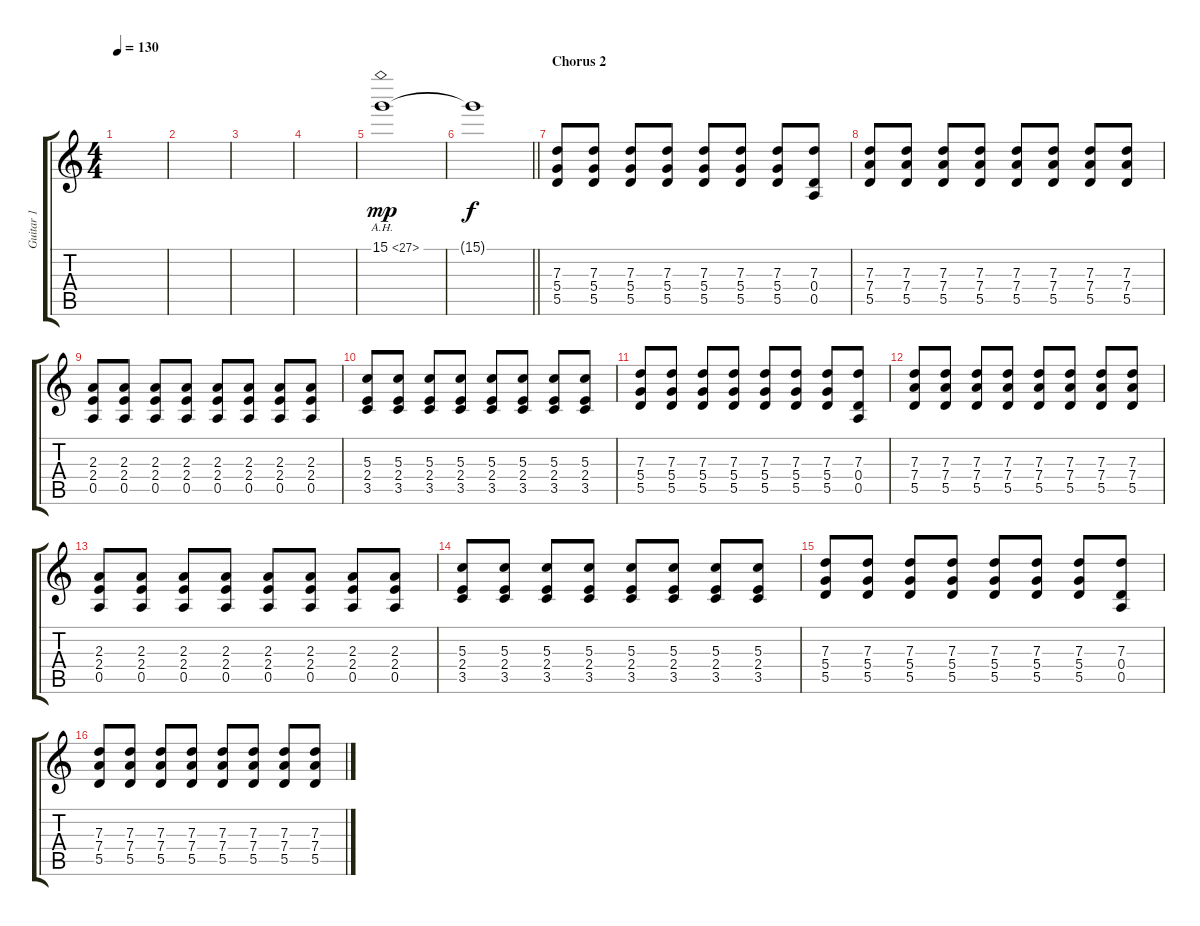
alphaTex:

\track ("Guitar 1" "Guitar 1") {instrument distortionguitar}
\staff {score tabs}
\tuning (E4 B3 G3 D3 A2 D2) {hide}
\ts (4 4)
\tempo 130
\clef g2
\ks c
|
|
|
|
15.1{ah 12}.1{dy mp volume 10} |
\barLineRight lightlight
15.1{t}.1{dy f} |
\section ("" "Chorus 2")
(7.3 5.4 5.5).8 (7.3 5.4 5.5).8 (7.3 5.4 5.5).8 (7.3 5.4 5.5).8 (7.3 5.4 5.5).8 (7.3 5.4 5.5).8 (7.3 5.4 5.5).8 (7.3 0.4 0.5).8 |
(7.3 7.4 5.5).8 (7.3 7.4 5.5).8 (7.3 7.4 5.5).8 (7.3 7.4 5.5).8 (7.3 7.4 5.5).8 (7.3 7.4 5.5).8 (7.3 7.4 5.5).8 (7.3 7.4 5.5).8 |
(2.3 2.4 0.5).8 (2.3 2.4 0.5).8 (2.3 2.4 0.5).8 (2.3 2.4 0.5).8 (2.3 2.4 0.5).8 (2.3 2.4 0.5).8 (2.3 2.4 0.5).8 (2.3 2.4 0.5).8 |
(5.3 2.4 3.5).8 (5.3 2.4 3.5).8 (5.3 2.4 3.5).8 (5.3 2.4 3.5).8 (5.3 2.4 3.5).8 (5.3 2.4 3.5).8 (5.3 2.4 3.5).8 (5.3 2.4 3.5).8 |
(7.3 5.4 5.5).8 (7.3 5.4 5.5).8 (7.3 5.4 5.5).8 (7.3 5.4 5.5).8 (7.3 5.4 5.5).8 (7.3 5.4 5.5).8 (7.3 5.4 5.5).8 (7.3 0.4 0.5).8 |
(7.3 7.4 5.5).8 (7.3 7.4 5.5).8 (7.3 7.4 5.5).8 (7.3 7.4 5.5).8 (7.3 7.4 5.5).8 (7.3 7.4 5.5).8 (7.3 7.4 5.5).8 (7.3 7.4 5.5).8 |
(2.3 2.4 0.5).8 (2.3 2.4 0.5).8 (2.3 2.4 0.5).8 (2.3 2.4 0.5).8 (2.3 2.4 0.5).8 (2.3 2.4 0.5).8 (2.3 2.4 0.5).8 (2.3 2.4 0.5).8 |
(5.3 2.4 3.5).8 (5.3 2.4 3.5).8 (5.3 2.4 3.5).8 (5.3 2.4 3.5).8 (5.3 2.4 3.5).8 (5.3 2.4 3.5).8 (5.3 2.4 3.5).8 (5.3 2.4 3.5).8 |
(7.3 5.4 5.5).8 (7.3 5.4 5.5).8 (7.3 5.4 5.5).8 (7.3 5.4 5.5).8 (7.3 5.4 5.5).8 (7.3 5.4 5.5).8 (7.3 5.4 5.5).8 (7.3 0.4 0.5).8 |
(7.3 7.4 5.5).8 (7.3 7.4 5.5).8 (7.3 7.4 5.5).8 (7.3 7.4 5.5).8 (7.3 7.4 5.5).8 (7.3 7.4 5.5).8 (7.3 7.4 5.5).8 (7.3 7.4 5.5).8
